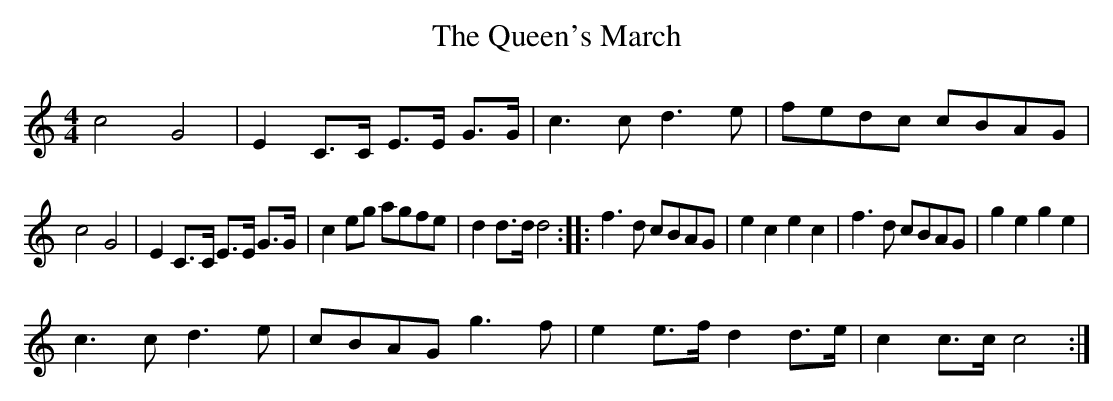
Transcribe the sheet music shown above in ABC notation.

X:1
T:The Queen's March
M:4/4
L:1/8
K:C
c4G4|E2C>C E>E G>G|c3cd3e|fedc cBAG|!
c4G4|E2C>C E>E G>G|c2eg agfe|d2d>dd4:|
|:f3d cBAG|e2c2e2c2|f3d cBAG|g2e2g2e2|!
c3cd3e|cBAG g3f|e2e>fd2d>e|c2c>cc4:|
